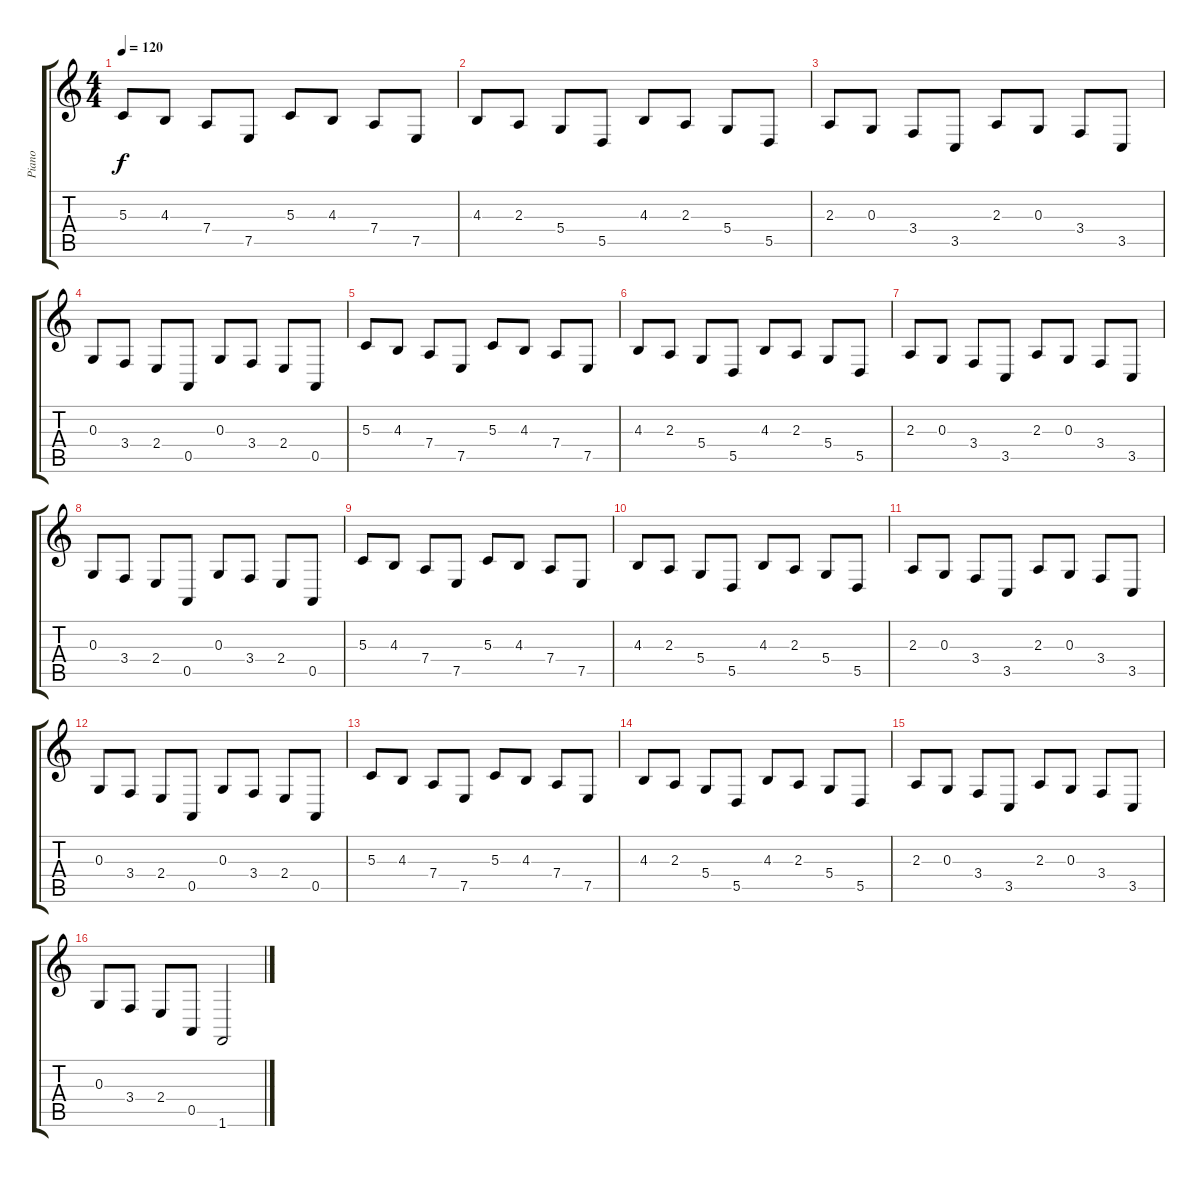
\track ("Piano" "Piano") {instrument acousticgrandpiano}
\staff {score tabs}
\tuning (E4 B3 G3 D3 A2 E2) {hide}
\ts (4 4)
\tempo 120
\clef g2
\ks c
5.3.8{dy f} 4.3.8 7.4.8 7.5.8 5.3.8 4.3.8 7.4.8 7.5.8 |
4.3.8 2.3.8 5.4.8 5.5.8 4.3.8 2.3.8 5.4.8 5.5.8 |
2.3.8 0.3.8 3.4.8 3.5.8 2.3.8 0.3.8 3.4.8 3.5.8 |
0.3.8 3.4.8 2.4.8 0.5.8 0.3.8 3.4.8 2.4.8 0.5.8 |
5.3.8 4.3.8 7.4.8 7.5.8 5.3.8 4.3.8 7.4.8 7.5.8 |
4.3.8 2.3.8 5.4.8 5.5.8 4.3.8 2.3.8 5.4.8 5.5.8 |
2.3.8 0.3.8 3.4.8 3.5.8 2.3.8 0.3.8 3.4.8 3.5.8 |
0.3.8 3.4.8 2.4.8 0.5.8 0.3.8 3.4.8 2.4.8 0.5.8 |
5.3.8 4.3.8 7.4.8 7.5.8 5.3.8 4.3.8 7.4.8 7.5.8 |
4.3.8 2.3.8 5.4.8 5.5.8 4.3.8 2.3.8 5.4.8 5.5.8 |
2.3.8 0.3.8 3.4.8 3.5.8 2.3.8 0.3.8 3.4.8 3.5.8 |
0.3.8 3.4.8 2.4.8 0.5.8 0.3.8 3.4.8 2.4.8 0.5.8 |
5.3.8 4.3.8 7.4.8 7.5.8 5.3.8 4.3.8 7.4.8 7.5.8 |
4.3.8 2.3.8 5.4.8 5.5.8 4.3.8 2.3.8 5.4.8 5.5.8 |
2.3.8 0.3.8 3.4.8 3.5.8 2.3.8 0.3.8 3.4.8 3.5.8 |
0.3.8 3.4.8 2.4.8 0.5.8 1.6.2
